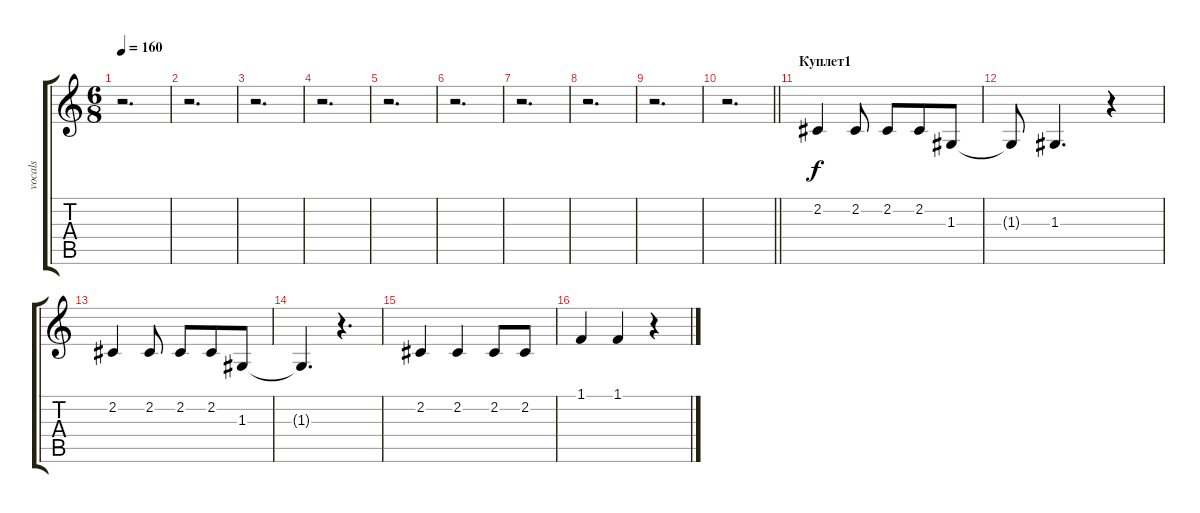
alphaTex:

\track ("vocals" "vocals") {instrument lead6voice}
\staff {score tabs}
\tuning (E4 B3 G3 D3 A2 E2) {hide}
\ts (6 8)
\tempo 160
\clef g2
\ks c
r.2{d dy f} |
r.2{d} |
r.2{d} |
r.2{d} |
r.2{d} |
r.2{d} |
r.2{d} |
r.2{d} |
r.2{d} |
\barLineRight lightlight
r.2{d} |
\section ("" "Куплет1")
2.2.4 2.2.8 2.2.8 2.2.8 1.3.8 |
1.3{t}.8 1.3.4{d} r.4 |
2.2.4 2.2.8 2.2.8 2.2.8 1.3.8 |
1.3{t}.4{d} r.4{d} |
2.2.4 2.2.4 2.2.8 2.2.8 |
1.1.4 1.1.4 r.4
